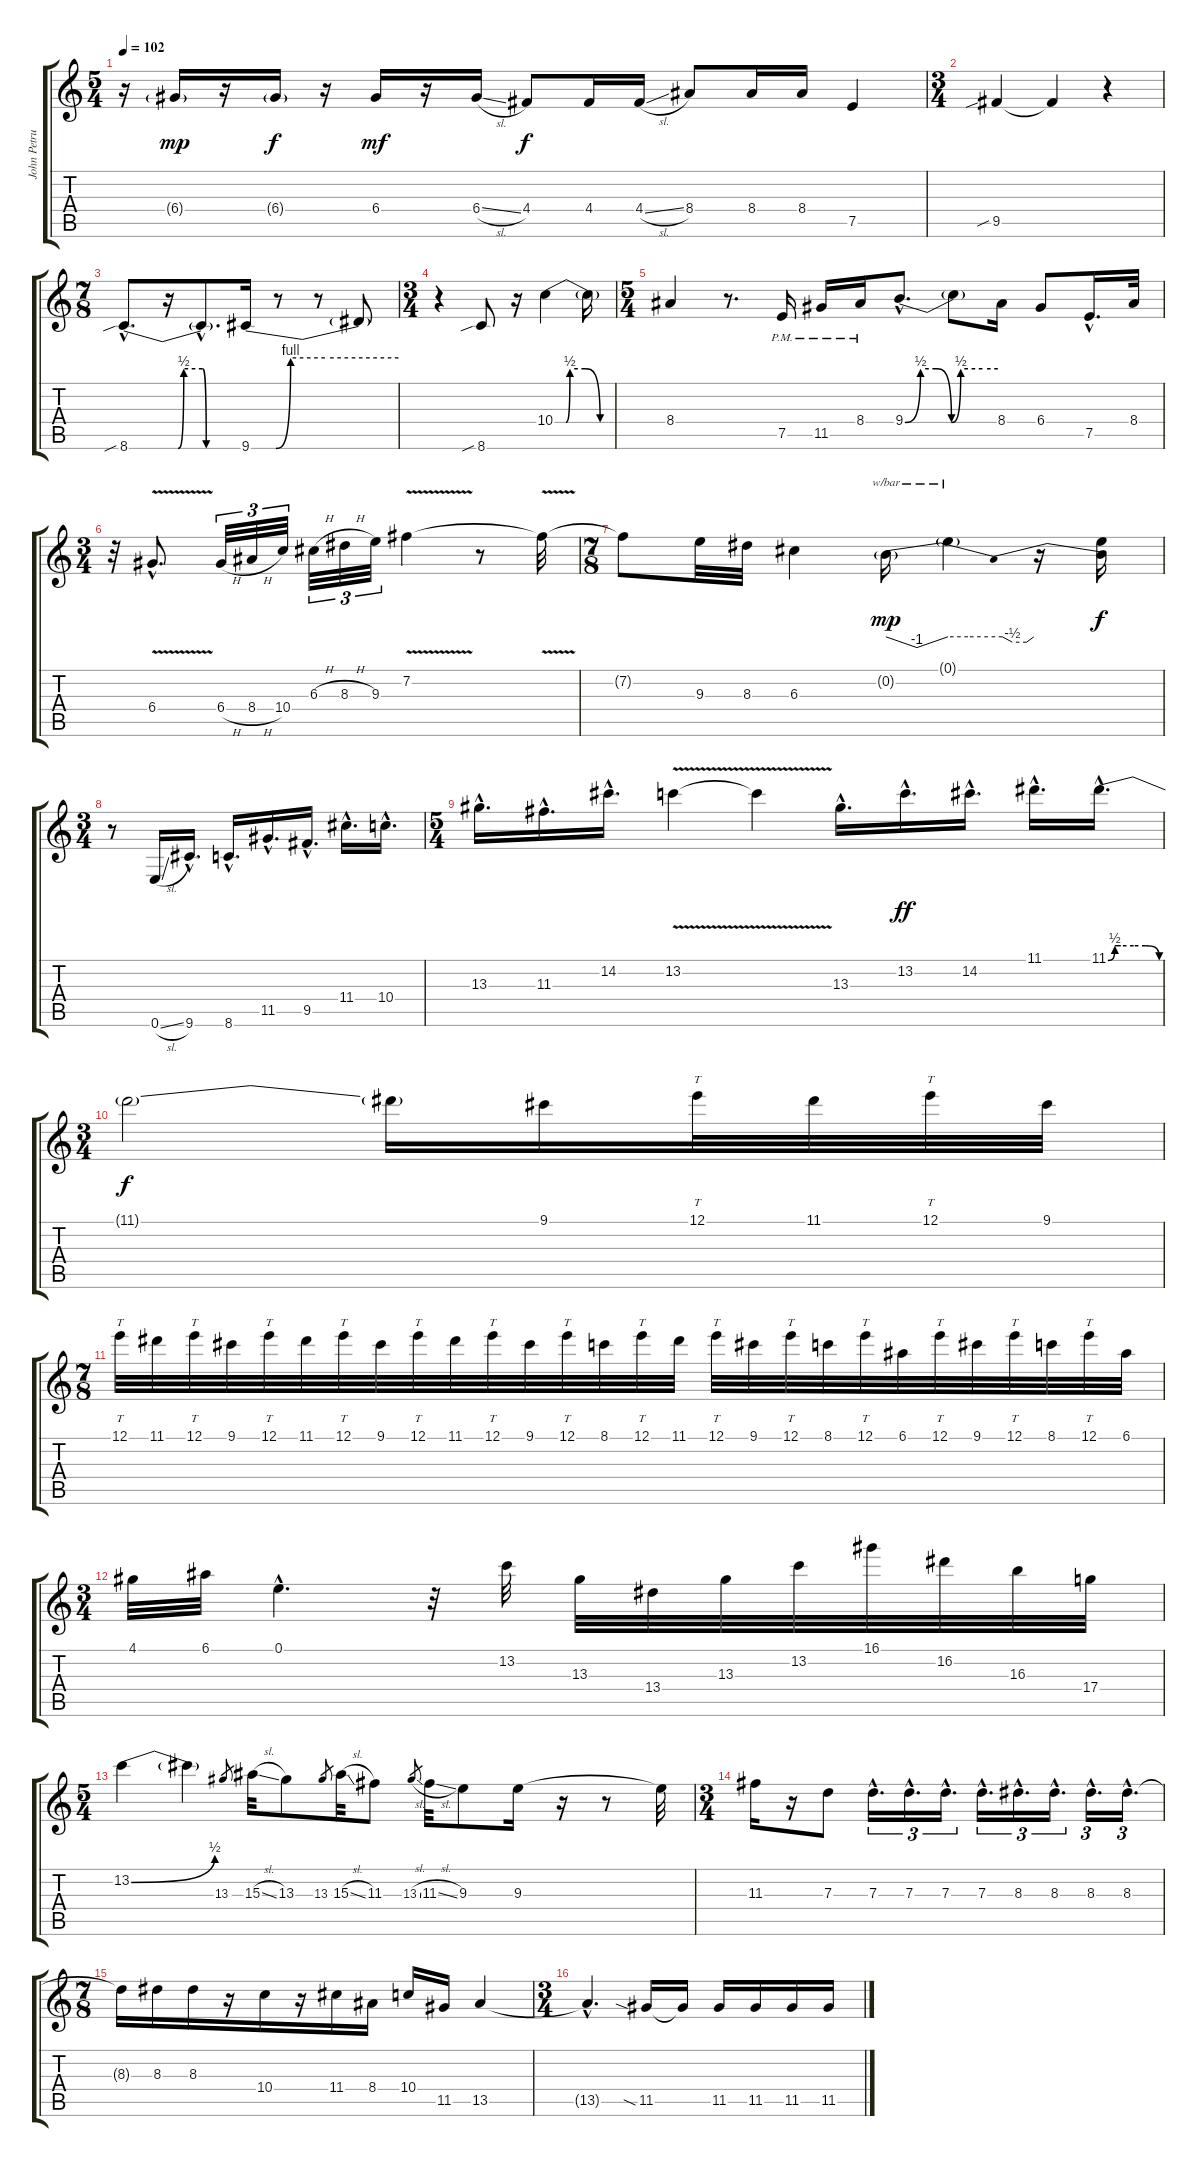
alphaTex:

\track ("John Petrucci" "John Petru") {instrument overdrivenguitar}
\staff {score tabs}
\tuning (E4 B3 G3 D3 A2 E2) {hide}
\ts (5 4)
\tempo 102
\clef g2
\ks c
r.16{dy f} 6.4{g}.16{dy mp} r.16 6.4{g}.16{dy f} r.16 6.4.16{dy mf} r.16 6.4{sl}.16 4.4.8{dy f} 4.4.16 4.4{sl}.16 8.4.8 8.4.16 8.4.16 7.5.4 |
\ts (3 4)
9.5{sib}.4 9.5{t}.4 r.4 |
\ts (7 8)
8.6{be (custom 0 0 21 0 26 0 29 2 39 2 41 0 45 0 60 0) sib hac}.8{d} r.16 8.6{hac t}.8{d} 9.6{be (custom 0 0 10 0 16 4 30 4 60 4)}.16 r.8 r.8 9.6{t}.8 |
\ts (3 4)
r.4 8.6{sib}.8 r.16 10.4{be (custom 0 0 11 0 15 2 30 2 45 0 60 0)}.4 10.4{t}.16 |
\ts (5 4)
8.4.4 r.8{d} 7.5{pm}.16 11.5{pm}.16 8.4{pm}.16 9.4{be (custom 0 0 10 2 20 2 30 0 36 2 50 2 60 2) hac}.8{d} 9.4{t}.8 8.4.16 6.4.8 7.5{hac}.16{d} 8.4.32 |
\ts (3 4)
r.32 6.4{v hac}.8{d} 6.4{h}.32{tu (3 2)} 8.4{h}.32{tu (3 2)} 10.4.32{tu (3 2)} 6.3{h}.32{tu (3 2)} 8.3{h}.32{tu (3 2)} 9.3.32{tu (3 2)} 7.2{v}.4 r.8 7.2{t}.32 |
\ts (7 8)
7.2{t}.8 9.3.32 8.3.32 6.3.4 0.2{g}.16{tbe (dip default 0 0 30 -4 60 0) dy mp} 0.1{g}.4{tbe (custom default 0 0 14 0 38 0 45 -2 55 -2 60 0)} r.16 (0.1{t} 0.2{t}).16{dy f} |
\ts (3 4)
r.8 0.6{sl}.16 9.6{hac}.16{d} 8.6{hac}.16{d} 11.5{hac}.16{d} 9.5{hac}.16{d} 11.4{hac}.16{d} 10.4{hac}.16{d} |
\ts (5 4)
13.3{hac}.16{d} 11.3{hac}.16{d} 14.2{hac}.16{d} 13.2{v}.4 13.2{t}.4 13.3{hac}.16{d} 13.2{hac}.16{d dy ff} 14.2{hac}.16{d} 11.1{hac}.16{d} 11.1{be (custom 0 0 8 2 15 2 30 2 44 2 60 0) hac}.16{d} |
\ts (3 4)
11.1{t}.2{dy f} 11.1{t}.16 9.1.16 12.1.32{tt} 11.1.32 12.1.32{tt} 9.1.32 |
\ts (7 8)
12.1.32{tt} 11.1.32 12.1.32{tt} 9.1.32 12.1.32{tt} 11.1.32 12.1.32{tt} 9.1.32 12.1.32{tt} 11.1.32 12.1.32{tt} 9.1.32 12.1.32{tt} 8.1.32 12.1.32{tt} 11.1.32 12.1.32{tt} 9.1.32 12.1.32{tt} 8.1.32 12.1.32{tt} 6.1.32 12.1.32{tt} 9.1.32 12.1.32{tt} 8.1.32 12.1.32{tt} 6.1.32 |
\ts (3 4)
4.1.32 6.1.32 0.1{hac}.4{d} r.32{instrument distortionguitar} 13.2.32 13.3.32 13.4.32 13.3.32 13.2.32 16.1.32 16.2.32 16.3.32 17.4.32 |
\ts (5 4)
13.2{be (bend 0 0 60 2)}.4 13.2{t}.4 13.3.8{gr} 15.3{sl}.32 13.3.8 13.3.8{gr} 15.3{sl}.32 11.3.8 13.3{sl}.8{gr} 11.3{sl}.32 9.3.8 9.3.16 r.16 r.8 9.3{t}.32 |
\ts (3 4)
11.3.16 r.16 7.3.8 7.3{hac}.16{d tu (3 2)} 7.3{hac}.16{d tu (3 2)} 7.3{hac}.16{d tu (3 2)} 7.3{hac}.16{d tu (3 2)} 8.3{hac}.16{d tu (3 2)} 8.3{hac}.16{d tu (3 2)} 8.3{hac}.16{d tu (3 2)} 8.3{hac}.16{d tu (3 2)} |
\ts (7 8)
8.3{t}.16 8.3.16 8.3.16 r.16 10.4.16 r.16 11.4.16 8.4.16 10.4.16 11.5.16 13.5.4 |
\ts (3 4)
13.5{hac t}.4{d} 11.5{sia}.16 11.5{t}.16 11.5.16 11.5.16 11.5.16 11.5.16
